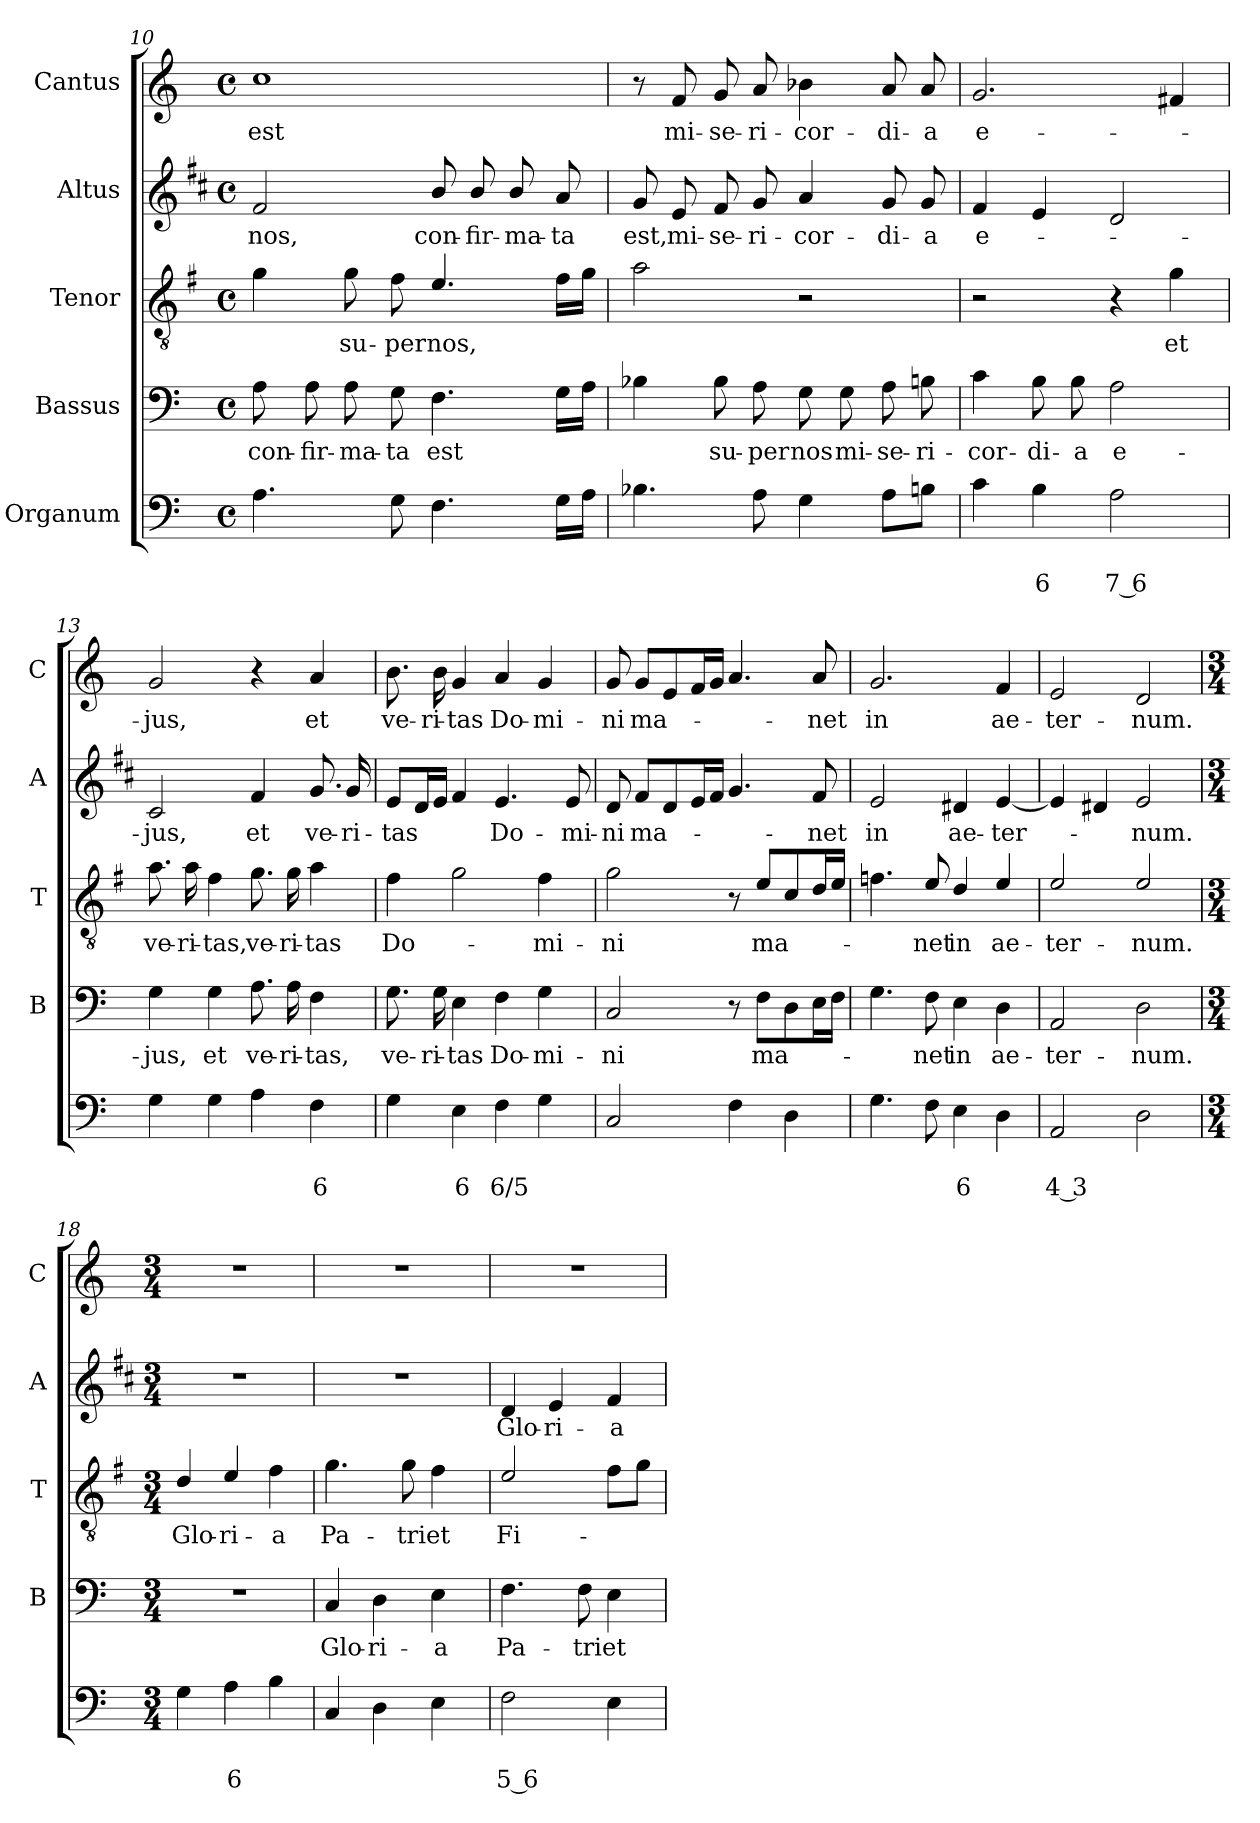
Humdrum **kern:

**kern	**text	**text	**kern	**text	**kern	**text	**kern	**text	**kern	**text
*part5	*part5	*part5	*part4	*part4	*part3	*part3	*part2	*part2	*part1	*part1
*staff5	*staff5	*staff5	*staff4	*staff4	*staff3	*staff3	*staff2	*staff2	*staff1	*staff1
*I"Organum	*	*	*I"Bassus	*	*I"Tenor	*	*I"Altus	*	*I"Cantus	*
*	*	*	*I'B	*	*I'T	*	*I'A	*	*I'C	*
*clefF4	*	*	*clefF4	*	*clefGv2	*	*clefG2	*	*clefG2	*
*	*	*	*	*	*ITrd4c7	*	*ITrd1c2	*	*	*
*k[]	*	*	*k[]	*	*k[]	*	*k[]	*	*k[]	*
*C:	*	*	*C:	*	*C:	*	*C:	*	*C:	*
*M4/4	*	*	*M4/4	*	*M4/4	*	*M4/4	*	*M4/4	*
*met(c)	*	*	*met(c)	*	*met(c)	*	*met(c)	*	*met(c)	*
=10	=10	=10	=10	=10	=10	=10	=10	=10	=10	=10
!	!	!	!	!LO:LY:b	!	!	!	!LO:LY:b	!	!LO:LY:b
4.A\	.	.	8A\	con-	4c\	.	2e/	nos,	1cc	est
!	!	!	!	!LO:LY:b	!	!	!	!	!	!
.	.	.	8A\	-fir-	.	.	.	.	.	.
!	!	!	!	!LO:LY:b	!	!LO:LY:b	!	!	!	!
.	.	.	8A\	-ma-	8c\	su-	.	.	.	.
!	!	!	!	!LO:LY:b	!	!LO:LY:b	!	!	!	!
8G\	.	.	8G\	-ta	8B\	-per	.	.	.	.
!	!	!	!	!LO:LY:b	!	!LO:LY:b	!	!LO:LY:b	!	!
4.F\	.	.	4.F\	est	4.A/	nos,	8a/	con-	.	.
!	!	!	!	!	!	!	!	!LO:LY:b	!	!
.	.	.	.	.	.	.	8a/	-fir-	.	.
!	!	!	!	!	!	!	!	!LO:LY:b	!	!
.	.	.	.	.	.	.	8a/	-ma-	.	.
!	!	!	!	!	!	!	!	!LO:LY:b	!	!
16G\LL	.	.	16G\LL	.	16B\LL	.	8g/	-ta	.	.
16A\JJ	.	.	16A\JJ	.	16c\JJ	.	.	.	.	.
=11	=11	=11	=11	=11	=11	=11	=11	=11	=11	=11
!	!	!	!	!	!	!	!	!LO:LY:b	!	!
4.B-X\	.	.	4B-X\	.	2d\	.	8f/	est,	8r	.
!	!	!	!	!	!	!	!	!LO:LY:b	!	!LO:LY:b
.	.	.	.	.	.	.	8d/	mi-	8f/	mi-
!	!	!	!	!LO:LY:b	!	!	!	!LO:LY:b	!	!LO:LY:b
.	.	.	8B-\	su-	.	.	8e/	-se-	8g/	-se-
!	!	!	!	!LO:LY:b	!	!	!	!LO:LY:b	!	!LO:LY:b
8A\	.	.	8A\	-per	.	.	8f/	-ri-	8a/	-ri-
!	!	!	!	!LO:LY:b	!	!	!	!LO:LY:b	!	!LO:LY:b
4G\	.	.	8G\	nos	2r	.	4g/	-cor-	4b-X\	-cor-
!	!	!	!	!LO:LY:b	!	!	!	!	!	!
.	.	.	8G\	mi-	.	.	.	.	.	.
!	!	!	!	!LO:LY:b	!	!	!	!LO:LY:b	!	!LO:LY:b
8A\L	.	.	8A\	-se-	.	.	8f/	-di-	8a/	-di-
!	!	!	!	!LO:LY:b	!	!	!	!LO:LY:b	!	!LO:LY:b
8Bn\J	.	.	8Bn\	-ri-	.	.	8f/	-a	8a/	-a
=12	=12	=12	=12	=12	=12	=12	=12	=12	=12	=12
!	!	!	!	!LO:LY:b	!	!	!	!LO:LY:b	!	!LO:LY:b
4c\	.	.	4c\	-cor-	2r	.	4e/	e-	2.g/	e-
!	!	!LO:LY:b	!	!LO:LY:b	!	!	!	!	!	!
4B\	.	6	8B\	-di-	.	.	4d/	.	.	.
!	!	!	!	!LO:LY:b	!	!	!	!	!	!
.	.	.	8B\	-a	.	.	.	.	.	.
!	!	!LO:LY:b	!	!LO:LY:b	!	!	!	!	!	!
2A\	.	7 6	2A\	e-	4r	.	2c/	.	.	.
!	!	!	!	!	!	!LO:LY:b	!	!	!	!
.	.	.	.	.	4c\	et	.	.	4f#X/	.
!!LO:LB:g=z
=13	=13	=13	=13	=13	=13	=13	=13	=13	=13	=13
!	!	!	!	!LO:LY:b	!	!LO:LY:b	!	!LO:LY:b	!	!LO:LY:b
4G\	.	.	4G\	-jus,	8.d\	ve-	2B/	-jus,	2g/	-jus,
!	!	!	!	!	!	!LO:LY:b	!	!	!	!
.	.	.	.	.	16d\	-ri-	.	.	.	.
!	!	!	!	!LO:LY:b	!	!LO:LY:b	!	!	!	!
4G\	.	.	4G\	et	4B\	-tas,	.	.	.	.
!	!	!	!	!LO:LY:b	!	!LO:LY:b	!	!LO:LY:b	!	!
4A\	.	.	8.A\	ve-	8.c\	ve-	4e/	et	4r	.
!	!	!	!	!LO:LY:b	!	!LO:LY:b	!	!	!	!
.	.	.	16A\	-ri-	16c\	-ri-	.	.	.	.
!	!	!LO:LY:b	!	!LO:LY:b	!	!LO:LY:b	!	!LO:LY:b	!	!LO:LY:b
4F\	.	6	4F\	-tas,	4d\	-tas	8.f/	ve-	4a/	et
!	!	!	!	!	!	!	!	!LO:LY:b	!	!
.	.	.	.	.	.	.	16f/	-ri-	.	.
=14	=14	=14	=14	=14	=14	=14	=14	=14	=14	=14
!	!	!	!	!LO:LY:b	!	!LO:LY:b	!	!LO:LY:b	!	!LO:LY:b
4G\	.	.	8.G\	ve-	4B\	Do-	8d/L	-tas	8.b\	ve-
.	.	.	.	.	.	.	16c/L	.	.	.
!	!	!	!	!LO:LY:b	!	!	!	!	!	!LO:LY:b
.	.	.	16G\	-ri-	.	.	16d/JJ	.	16b\	-ri-
!	!	!LO:LY:b	!	!LO:LY:b	!	!	!	!	!	!LO:LY:b
4E\	.	6	4E\	-tas	2c\	.	4e/	.	4g/	-tas
!	!	!LO:LY:b	!	!LO:LY:b	!	!	!	!LO:LY:b	!	!LO:LY:b
4F\	.	6/5	4F\	Do-	.	.	4.d/	Do-	4a/	Do-
!	!	!	!	!LO:LY:b	!	!LO:LY:b	!	!	!	!LO:LY:b
4G\	.	.	4G\	-mi-	4B\	-mi-	.	.	4g/	-mi-
!	!	!	!	!	!	!	!	!LO:LY:b	!	!
.	.	.	.	.	.	.	8d/	-mi-	.	.
=15	=15	=15	=15	=15	=15	=15	=15	=15	=15	=15
!	!	!	!	!LO:LY:b	!	!LO:LY:b	!	!LO:LY:b	!	!LO:LY:b
2C/	.	.	2C/	-ni	2c\	-ni	8c/	-ni	8g/	-ni
!	!	!	!	!	!	!	!	!LO:LY:b	!	!LO:LY:b
.	.	.	.	.	.	.	8e/L	ma-	8g/L	ma-
.	.	.	.	.	.	.	8c/	.	8e/	.
.	.	.	.	.	.	.	16d/L	.	16f/L	.
.	.	.	.	.	.	.	16e/JJ	.	16g/JJ	.
4F\	.	.	8r	.	8r	.	4.f/	.	4.a/	.
!	!	!	!	!LO:LY:b	!	!LO:LY:b	!	!	!	!
.	.	.	8F\L	ma-	8A/L	ma-	.	.	.	.
4D\	.	.	8D\	.	8F/	.	.	.	.	.
!	!	!	!	!	!	!	!	!LO:LY:b	!	!LO:LY:b
.	.	.	16E\L	.	16G/L	.	8e/	-net	8a/	-net
.	.	.	16F\JJ	.	16A/JJ	.	.	.	.	.
=16	=16	=16	=16	=16	=16	=16	=16	=16	=16	=16
!	!	!	!	!	!	!	!	!LO:LY:b	!	!LO:LY:b
4.G\	.	.	4.G\	.	4.B-X\	.	2d/	in	2.g/	in
!	!	!	!	!LO:LY:b	!	!LO:LY:b	!	!	!	!
8F\	.	.	8F\	-net	8A/	-net	.	.	.	.
!	!	!LO:LY:b	!	!LO:LY:b	!	!LO:LY:b	!	!LO:LY:b	!	!
4E\	.	6	4E\	in	4G/	in	4c#X/	ae-	.	.
!	!	!	!	!LO:LY:b	!	!LO:LY:b	!	!LO:LY:b	!	!LO:LY:b
4D\	.	.	4D\	ae-	4A/	ae-	[4d/	-ter-	4f/	ae-
=17	=17	=17	=17	=17	=17	=17	=17	=17	=17	=17
!	!	!LO:LY:b	!	!LO:LY:b	!	!LO:LY:b	!	!	!	!LO:LY:b
2AA/	.	4 3	2AA/	-ter-	2A/	-ter-	4d/]	.	2e/	-ter-
.	.	.	.	.	.	.	4c#X/	.	.	.
!	!	!	!	!LO:LY:b	!	!LO:LY:b	!	!LO:LY:b	!	!LO:LY:b
2D\	.	.	2D\	-num.	2A/	-num.	2d/	-num.	2d/	-num.
=18	=18	=18	=18	=18	=18	=18	=18	=18	=18	=18
*M3/4	*	*	*M3/4	*	*M3/4	*	*M3/4	*	*M3/4	*
!	!	!	!	!	!	!LO:LY:b	!	!	!	!
4G\	.	.	2.r	.	4G/	Glo-	2.r	.	2.r	.
!	!	!LO:LY:b	!	!	!	!LO:LY:b	!	!	!	!
4A\	.	6	.	.	4A/	-ri-	.	.	.	.
!	!	!	!	!	!	!LO:LY:b	!	!	!	!
4B\	.	.	.	.	4B\	-a	.	.	.	.
=19	=19	=19	=19	=19	=19	=19	=19	=19	=19	=19
!	!	!	!	!LO:LY:b	!	!LO:LY:b	!	!	!	!
4C/	.	.	4C/	Glo-	4.c\	Pa-	2.r	.	2.r	.
!	!	!	!	!LO:LY:b	!	!	!	!	!	!
4D\	.	.	4D\	-ri-	.	.	.	.	.	.
!	!	!	!	!	!	!LO:LY:b	!	!	!	!
.	.	.	.	.	8c\	-tri	.	.	.	.
!	!	!	!	!LO:LY:b	!	!LO:LY:b	!	!	!	!
4E\	.	.	4E\	-a	4B\	et	.	.	.	.
!!LO:LB:g=z
=20	=20	=20	=20	=20	=20	=20	=20	=20	=20	=20
!	!	!LO:LY:b	!	!LO:LY:b	!	!LO:LY:b	!	!LO:LY:b	!	!
2F\	.	5 6	4.F\	Pa-	2A/	Fi-	4c/	Glo-	2.r	.
!	!	!	!	!	!	!	!	!LO:LY:b	!	!
.	.	.	.	.	.	.	4d/	-ri-	.	.
!	!	!	!	!LO:LY:b	!	!	!	!	!	!
.	.	.	8F\	-tri	.	.	.	.	.	.
!	!	!	!	!LO:LY:b	!	!	!	!LO:LY:b	!	!
4E\	.	.	4E\	et	8B\L	.	4e/	-a	.	.
.	.	.	.	.	8c\J	.	.	.	.	.
=	=	=	=	=	=	=	=	=	=	=
*-	*-	*-	*-	*-	*-	*-	*-	*-	*-	*-
